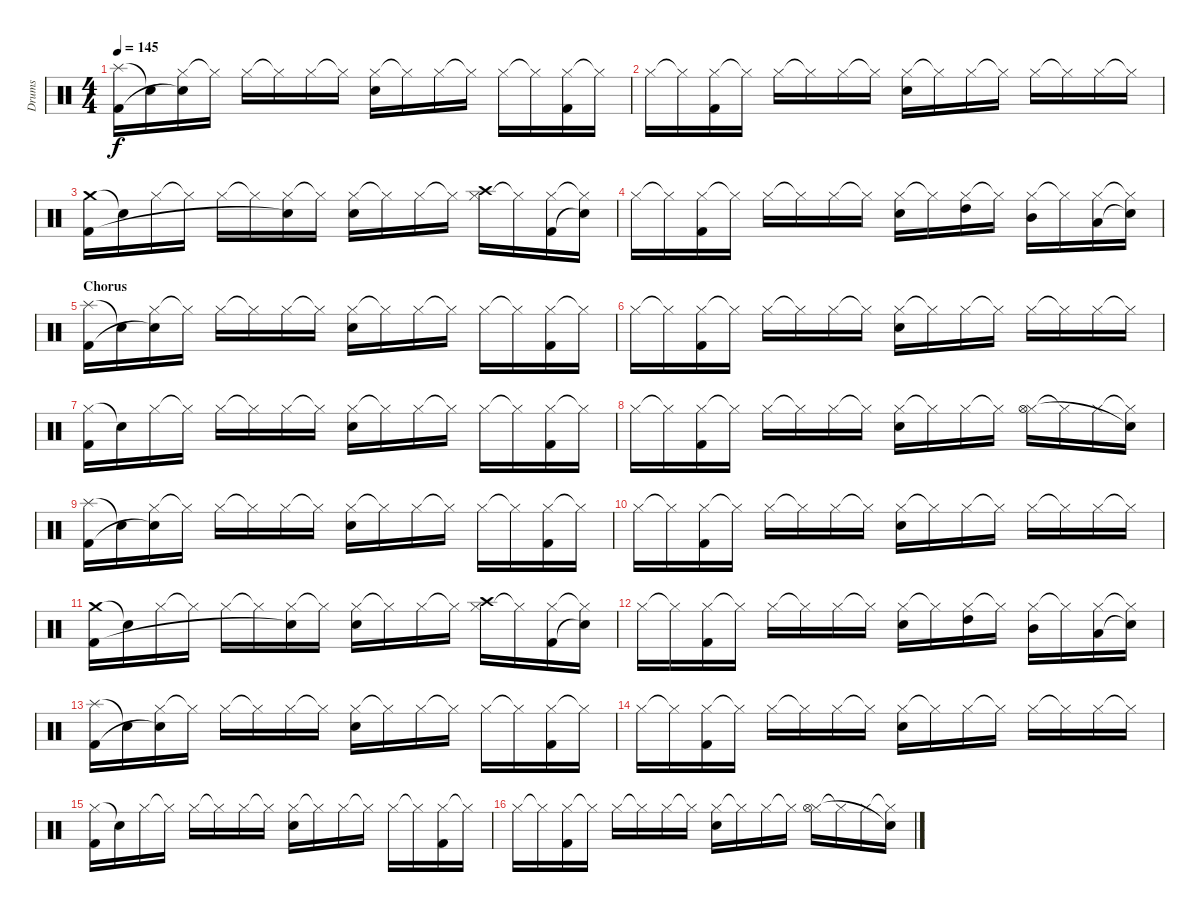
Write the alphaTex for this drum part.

\track ("Drums" "Drums") {instrument percussion}
\staff {score}
\articulation defaults
\ts (4 4)
\tempo 145
\clef neutral
\ks c
("Splash (hit)" "Kick (hit) 2").16{dy f} "Snare (hit)"{t}.16 ("Hi-Hat (closed)" "Snare (hit)"{t}).16 "Hi-Hat (closed)"{t}.16 "Hi-Hat (closed)".16 "Hi-Hat (closed)"{t}.16 "Hi-Hat (closed)".16 "Hi-Hat (closed)"{t}.16 ("Hi-Hat (closed)" "Snare (hit) 2").16 "Hi-Hat (closed)"{t}.16 "Hi-Hat (closed)".16 "Hi-Hat (closed)"{t}.16 "Hi-Hat (closed)".16 "Hi-Hat (closed)"{t}.16 ("Hi-Hat (closed)" "Kick (hit) 2").16 "Hi-Hat (closed)"{t}.16 |
"Hi-Hat (closed)".16 "Hi-Hat (closed)"{t}.16 ("Hi-Hat (closed)" "Kick (hit) 2").16 "Hi-Hat (closed)"{t}.16 "Hi-Hat (closed)".16 "Hi-Hat (closed)"{t}.16 "Hi-Hat (closed)".16 "Hi-Hat (closed)"{t}.16 ("Hi-Hat (closed)" "Snare (hit) 2").16 "Hi-Hat (closed)"{t}.16 "Hi-Hat (closed)".16 "Hi-Hat (closed)"{t}.16 "Hi-Hat (closed)".16 "Hi-Hat (closed)"{t}.16 "Hi-Hat (closed)".16 "Hi-Hat (closed)"{t}.16 |
("Crash medium (hit)" "Kick (hit) 2").16 "Snare (hit)"{t}.16 "Hi-Hat (closed)".16 "Hi-Hat (closed)"{t}.16 "Hi-Hat (closed)".16 "Hi-Hat (closed)"{t}.16 ("Hi-Hat (closed)" "Snare (hit)"{t}).16 "Hi-Hat (closed)"{t}.16 ("Hi-Hat (closed)" "Snare (hit) 2").16 "Hi-Hat (closed)"{t}.16 "Hi-Hat (closed)".16 "Hi-Hat (closed)"{t}.16 ("Hi-Hat (closed)" "Crash high (hit)").16 "Hi-Hat (closed)"{t}.16 ("Hi-Hat (closed)" "Kick (hit) 2").16 ("Hi-Hat (closed)"{t} "Snare (hit)"{t}).16 |
"Hi-Hat (closed)".16 "Hi-Hat (closed)"{t}.16 ("Hi-Hat (closed)" "Kick (hit) 2").16 "Hi-Hat (closed)"{t}.16 "Hi-Hat (closed)".16 "Hi-Hat (closed)"{t}.16 "Hi-Hat (closed)".16 "Hi-Hat (closed)"{t}.16 ("Hi-Hat (closed)" "Snare (hit) 2").16 "Hi-Hat (closed)"{t}.16 ("Hi-Hat (closed)" "High Tom (hit)").16 "Hi-Hat (closed)"{t}.16 ("Hi-Hat (closed)" "Mid Tom (hit)").16 "Hi-Hat (closed)"{t}.16 ("Hi-Hat (closed)" "Low Tom (hit)").16 ("Hi-Hat (closed)"{t} "Snare (hit)"{t}).16 |
\section ("" "Chorus")
("Splash (hit)" "Kick (hit) 2").16 "Snare (hit)"{t}.16 ("Hi-Hat (closed)" "Snare (hit)"{t}).16 "Hi-Hat (closed)"{t}.16 "Hi-Hat (closed)".16 "Hi-Hat (closed)"{t}.16 "Hi-Hat (closed)".16 "Hi-Hat (closed)"{t}.16 ("Hi-Hat (closed)" "Snare (hit) 2").16 "Hi-Hat (closed)"{t}.16 "Hi-Hat (closed)".16 "Hi-Hat (closed)"{t}.16 "Hi-Hat (closed)".16 "Hi-Hat (closed)"{t}.16 ("Hi-Hat (closed)" "Kick (hit) 2").16 "Hi-Hat (closed)"{t}.16 |
"Hi-Hat (closed)".16 "Hi-Hat (closed)"{t}.16 ("Hi-Hat (closed)" "Kick (hit) 2").16 "Hi-Hat (closed)"{t}.16 "Hi-Hat (closed)".16 "Hi-Hat (closed)"{t}.16 "Hi-Hat (closed)".16 "Hi-Hat (closed)"{t}.16 ("Hi-Hat (closed)" "Snare (hit) 2").16 "Hi-Hat (closed)"{t}.16 "Hi-Hat (closed)".16 "Hi-Hat (closed)"{t}.16 "Hi-Hat (closed)".16 "Hi-Hat (closed)"{t}.16 "Hi-Hat (closed)".16 "Hi-Hat (closed)"{t}.16 |
("Hi-Hat (closed)" "Kick (hit) 2").16 "Snare (hit)"{t}.16 "Hi-Hat (closed)".16 "Hi-Hat (closed)"{t}.16 "Hi-Hat (closed)".16 "Hi-Hat (closed)"{t}.16 "Hi-Hat (closed)".16 "Hi-Hat (closed)"{t}.16 ("Hi-Hat (closed)" "Snare (hit) 2").16 "Hi-Hat (closed)"{t}.16 "Hi-Hat (closed)".16 "Hi-Hat (closed)"{t}.16 "Hi-Hat (closed)".16 "Hi-Hat (closed)"{t}.16 ("Hi-Hat (closed)" "Kick (hit) 2").16 "Hi-Hat (closed)"{t}.16 |
"Hi-Hat (closed)".16 "Hi-Hat (closed)"{t}.16 ("Hi-Hat (closed)" "Kick (hit) 2").16 "Hi-Hat (closed)"{t}.16 "Hi-Hat (closed)".16 "Hi-Hat (closed)"{t}.16 "Hi-Hat (closed)".16 "Hi-Hat (closed)"{t}.16 ("Hi-Hat (closed)" "Snare (hit) 2").16 "Hi-Hat (closed)"{t}.16 "Hi-Hat (closed)".16 "Hi-Hat (closed)"{t}.16 ("Hi-Hat (closed)" "Hi-Hat (open)").16 "Hi-Hat (closed)"{t}.16 "Hi-Hat (closed)".16 ("Hi-Hat (closed)"{t} "Snare (hit)"{t}).16 |
("Splash (hit)" "Kick (hit) 2").16 "Snare (hit)"{t}.16 ("Hi-Hat (closed)" "Snare (hit)"{t}).16 "Hi-Hat (closed)"{t}.16 "Hi-Hat (closed)".16 "Hi-Hat (closed)"{t}.16 "Hi-Hat (closed)".16 "Hi-Hat (closed)"{t}.16 ("Hi-Hat (closed)" "Snare (hit) 2").16 "Hi-Hat (closed)"{t}.16 "Hi-Hat (closed)".16 "Hi-Hat (closed)"{t}.16 "Hi-Hat (closed)".16 "Hi-Hat (closed)"{t}.16 ("Hi-Hat (closed)" "Kick (hit) 2").16 "Hi-Hat (closed)"{t}.16 |
"Hi-Hat (closed)".16 "Hi-Hat (closed)"{t}.16 ("Hi-Hat (closed)" "Kick (hit) 2").16 "Hi-Hat (closed)"{t}.16 "Hi-Hat (closed)".16 "Hi-Hat (closed)"{t}.16 "Hi-Hat (closed)".16 "Hi-Hat (closed)"{t}.16 ("Hi-Hat (closed)" "Snare (hit) 2").16 "Hi-Hat (closed)"{t}.16 "Hi-Hat (closed)".16 "Hi-Hat (closed)"{t}.16 "Hi-Hat (closed)".16 "Hi-Hat (closed)"{t}.16 "Hi-Hat (closed)".16 "Hi-Hat (closed)"{t}.16 |
("Crash medium (hit)" "Kick (hit) 2").16 "Snare (hit)"{t}.16 "Hi-Hat (closed)".16 "Hi-Hat (closed)"{t}.16 "Hi-Hat (closed)".16 "Hi-Hat (closed)"{t}.16 ("Hi-Hat (closed)" "Snare (hit)"{t}).16 "Hi-Hat (closed)"{t}.16 ("Hi-Hat (closed)" "Snare (hit) 2").16 "Hi-Hat (closed)"{t}.16 "Hi-Hat (closed)".16 "Hi-Hat (closed)"{t}.16 ("Hi-Hat (closed)" "Crash high (hit)").16 "Hi-Hat (closed)"{t}.16 ("Hi-Hat (closed)" "Kick (hit) 2").16 ("Hi-Hat (closed)"{t} "Snare (hit)"{t}).16 |
"Hi-Hat (closed)".16 "Hi-Hat (closed)"{t}.16 ("Hi-Hat (closed)" "Kick (hit) 2").16 "Hi-Hat (closed)"{t}.16 "Hi-Hat (closed)".16 "Hi-Hat (closed)"{t}.16 "Hi-Hat (closed)".16 "Hi-Hat (closed)"{t}.16 ("Hi-Hat (closed)" "Snare (hit) 2").16 "Hi-Hat (closed)"{t}.16 ("Hi-Hat (closed)" "High Tom (hit)").16 "Hi-Hat (closed)"{t}.16 ("Hi-Hat (closed)" "Mid Tom (hit)").16 "Hi-Hat (closed)"{t}.16 ("Hi-Hat (closed)" "Low Tom (hit)").16 ("Hi-Hat (closed)"{t} "Snare (hit)"{t}).16 |
("Splash (hit)" "Kick (hit) 2").16 "Snare (hit)"{t}.16 ("Hi-Hat (closed)" "Snare (hit)"{t}).16 "Hi-Hat (closed)"{t}.16 "Hi-Hat (closed)".16 "Hi-Hat (closed)"{t}.16 "Hi-Hat (closed)".16 "Hi-Hat (closed)"{t}.16 ("Hi-Hat (closed)" "Snare (hit) 2").16 "Hi-Hat (closed)"{t}.16 "Hi-Hat (closed)".16 "Hi-Hat (closed)"{t}.16 "Hi-Hat (closed)".16 "Hi-Hat (closed)"{t}.16 ("Hi-Hat (closed)" "Kick (hit) 2").16 "Hi-Hat (closed)"{t}.16 |
"Hi-Hat (closed)".16 "Hi-Hat (closed)"{t}.16 ("Hi-Hat (closed)" "Kick (hit) 2").16 "Hi-Hat (closed)"{t}.16 "Hi-Hat (closed)".16 "Hi-Hat (closed)"{t}.16 "Hi-Hat (closed)".16 "Hi-Hat (closed)"{t}.16 ("Hi-Hat (closed)" "Snare (hit) 2").16 "Hi-Hat (closed)"{t}.16 "Hi-Hat (closed)".16 "Hi-Hat (closed)"{t}.16 "Hi-Hat (closed)".16 "Hi-Hat (closed)"{t}.16 "Hi-Hat (closed)".16 "Hi-Hat (closed)"{t}.16 |
("Hi-Hat (closed)" "Kick (hit) 2").16 "Snare (hit)"{t}.16 "Hi-Hat (closed)".16 "Hi-Hat (closed)"{t}.16 "Hi-Hat (closed)".16 "Hi-Hat (closed)"{t}.16 "Hi-Hat (closed)".16 "Hi-Hat (closed)"{t}.16 ("Hi-Hat (closed)" "Snare (hit) 2").16 "Hi-Hat (closed)"{t}.16 "Hi-Hat (closed)".16 "Hi-Hat (closed)"{t}.16 "Hi-Hat (closed)".16 "Hi-Hat (closed)"{t}.16 ("Hi-Hat (closed)" "Kick (hit) 2").16 "Hi-Hat (closed)"{t}.16 |
"Hi-Hat (closed)".16 "Hi-Hat (closed)"{t}.16 ("Hi-Hat (closed)" "Kick (hit) 2").16 "Hi-Hat (closed)"{t}.16 "Hi-Hat (closed)".16 "Hi-Hat (closed)"{t}.16 "Hi-Hat (closed)".16 "Hi-Hat (closed)"{t}.16 ("Hi-Hat (closed)" "Snare (hit) 2").16 "Hi-Hat (closed)"{t}.16 "Hi-Hat (closed)".16 "Hi-Hat (closed)"{t}.16 ("Hi-Hat (closed)" "Hi-Hat (open)").16 "Hi-Hat (closed)"{t}.16 "Hi-Hat (closed)".16 ("Hi-Hat (closed)"{t} "Snare (hit)"{t}).16
